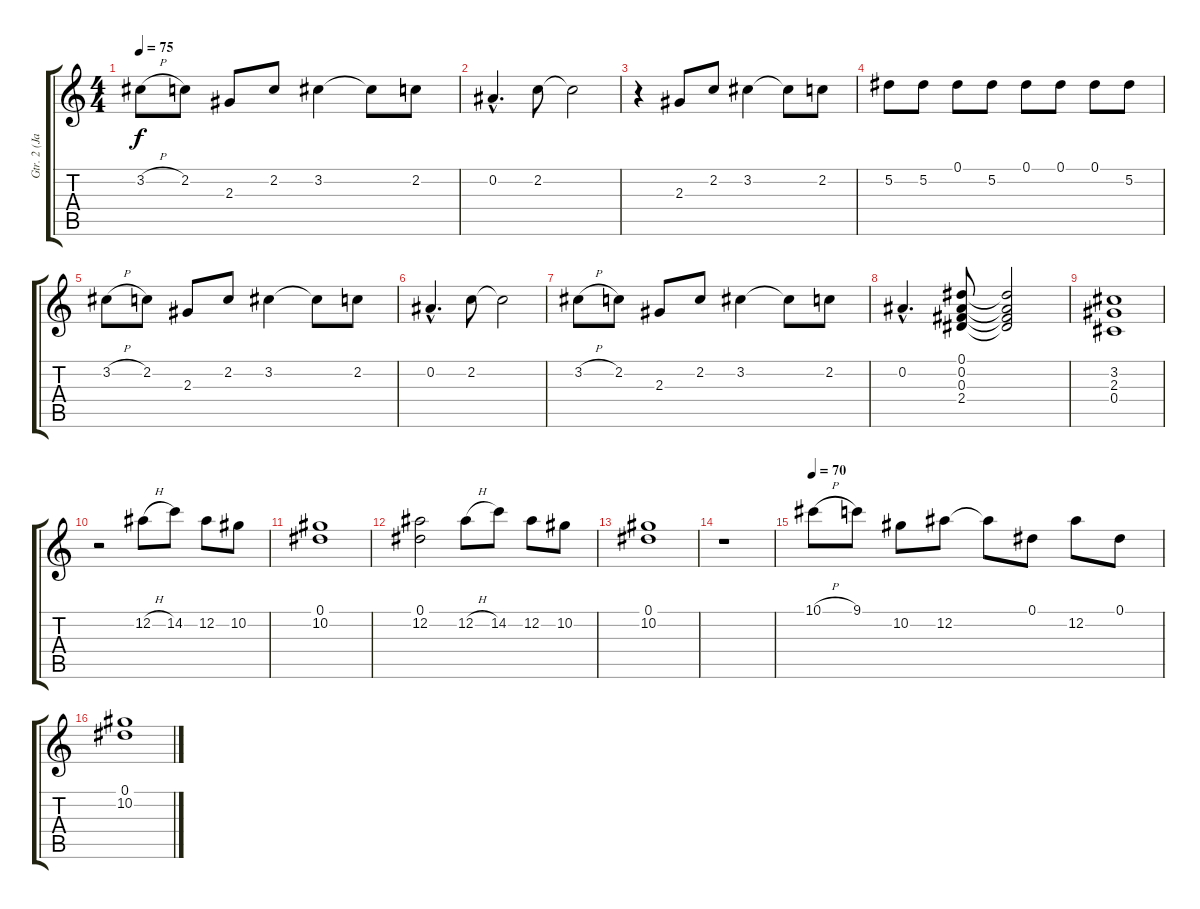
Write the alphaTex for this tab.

\track ("Gtr. 2 (James)" "Gtr. 2 (Ja") {instrument electricguitarclean}
\staff {score tabs}
\tuning (Eb4 Bb3 Gb3 Db3 Ab2 Eb2) {hide}
\ts (4 4)
\tempo 75
\clef g2
\ks c
3.2{h}.8{dy f} 2.2.8 2.3.8 2.2.8 3.2.4 3.2{t}.8 2.2.8 |
0.2{hac}.4{d} 2.2.8 2.2{t}.2 |
r.4 2.3.8 2.2.8 3.2.4 3.2{t}.8 2.2.8 |
5.2.8 5.2.8 0.1.8 5.2.8 0.1.8 0.1.8 0.1.8 5.2.8 |
3.2{h}.8 2.2.8 2.3.8 2.2.8 3.2.4 3.2{t}.8 2.2.8 |
0.2{hac}.4{d} 2.2.8 2.2{t}.2 |
3.2{h}.8 2.2.8 2.3.8 2.2.8 3.2.4 3.2{t}.8 2.2.8 |
0.2{hac}.4{d} (0.1 0.2 0.3 2.4).8 (0.1{t} 0.2{t} 0.3{t} 2.4{t}).2 |
(3.2 2.3 0.4).1 |
r.2 12.2{h}.8 14.2.8 12.2.8 10.2.8 |
(0.1 10.2).1 |
(0.1 12.2).2 12.2{h}.8 14.2.8 12.2.8 10.2.8 |
(0.1 10.2).1 |
r.1 |
\tempo 70
10.1{h}.8 9.1.8 10.2.8 12.2.8 12.2{t}.8 0.1.8 12.2.8 0.1.8 |
(0.1 10.2).1
